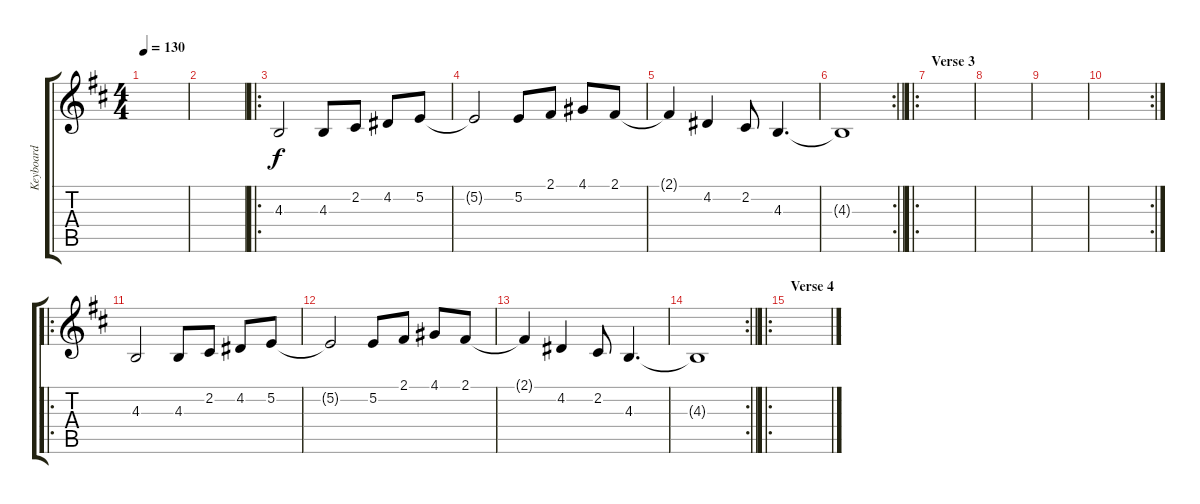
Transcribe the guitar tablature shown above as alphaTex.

\track ("Keyboard" "Keyboard") {instrument lead2sawtooth}
\staff {score tabs}
\tuning (E4 B3 G3 D3 A2 E2) {hide}
\ts (4 4)
\tempo 130
\clef g2
\ks d
|
|
\ro
4.3.2 4.3.8 2.2.8 4.2.8 5.2.8 |
5.2{t}.2 5.2.8 2.1.8 4.1.8 2.1.8 |
2.1{t}.4 4.2.4 2.2.8 4.3.4{d} |
\rc 2
\barLineRight lightlight
4.3{t}.1 |
\ro
\section ("" "Verse 3")
|
|
|
\rc 2
|
\ro
4.3.2 4.3.8 2.2.8 4.2.8 5.2.8 |
5.2{t}.2 5.2.8 2.1.8 4.1.8 2.1.8 |
2.1{t}.4 4.2.4 2.2.8 4.3.4{d} |
\rc 2
\barLineRight lightlight
4.3{t}.1 |
\ro
\section ("" "Verse 4")
